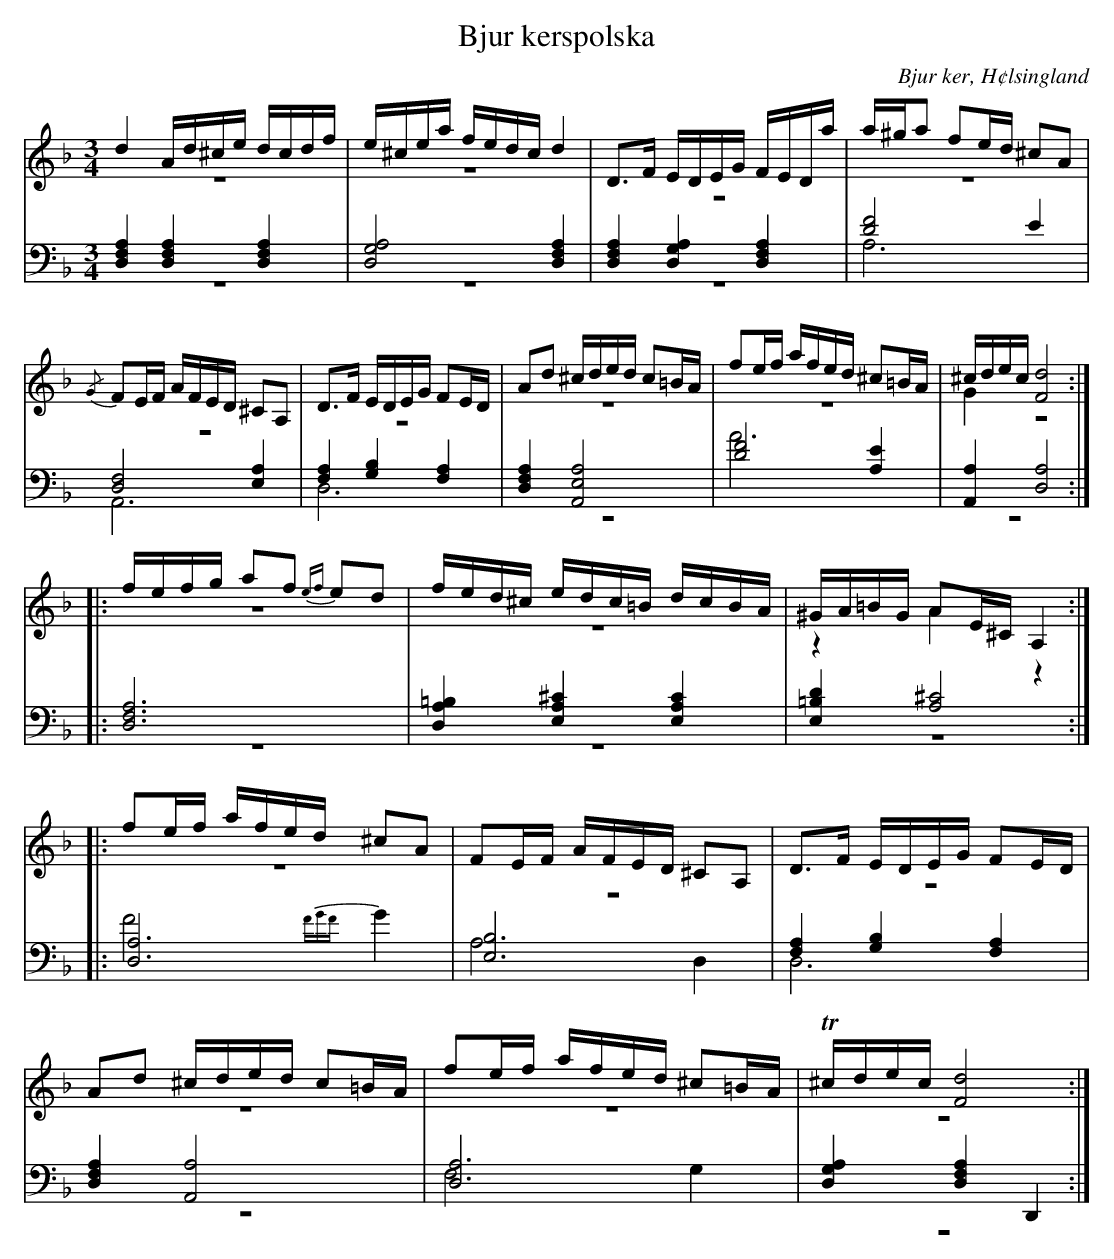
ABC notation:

X:1
T: Bjur kerspolska
O: Bjur ker, H¢lsingland
M: 3/4
L: 1/16
K: Dm
V:1
V:2 merge
V:3
V:4 merge
V:1
d4 Ad^ce dcdf |e^cea fedc d4|D2>F2 EDEG FEDa|a^ga2 f2ed ^c2A2|
{/G}F2EF AFED ^C2A,2|D2>F2 EDEG F2ED|A2d2 ^cded c2=BA|f2ef afed ^c2=BA|^cdec [F8d8]:|
|:fefg a2f2 {ef}e2d2 |fed^c edc=B dcBA|^GA=BG A2E^C A,4:|
|:f2ef afed ^c2A2|F2EF AFED ^C2A,2|D2>F2 EDEG F2ED|
A2d2 ^cded c2=BA|f2ef afed ^c2=BA|T^cdec [F8d8]:|
V:2
z12|z12|z12|z12|
z12|z12|z12|z12|G4 z8:|
|:z12|z12|z4 A4 z4:|
|:z12|z12|z12|
z12|z12|z12:|
V:3 clef=bass
[D,4F,4A,4] [D,4F,4A,4] [D,4F,4A,4]|[D,8G,8A,8] [D,4F,4A,4]|[D,4F,4A,4] [D,4G,4A,4] [D,4F,4A,4]|[D8F8] E4|
[D,8F,8] [E,4A,4]|[F,4A,4] [G,4B,4] [F,4A,4]|[D,4F,4A,4] [A,,8E,8A,8]|[D8F8] [A,4E4]|[A,,4A,4] [D,8A,8]:|
|:[D,12F,12A,12]|[D,4A,4=B,4] [E,4A,4^C4] [E,4A,4C4]|[E,4=B,4D4] [A,8^C8]:|
|:[D,12A,12]|[E,12B,12]|[F,4A,4] [G,4B,4] [F,4A,4]|
[D,4F,4A,4] [A,,8A,8]|[D,12A,12]|[D,4G,4A,4] [D,4F,4A,4] D,,4:|
V:4 clef=bass
z12|z12|z12|A,12|
A,,12|D,12|z12|A12|z12:|
|:z12|z12|z12:|
|:F8 {FGF}G4|A,8 D,4|D,12|
z12|F,8 G,4|z12:|
